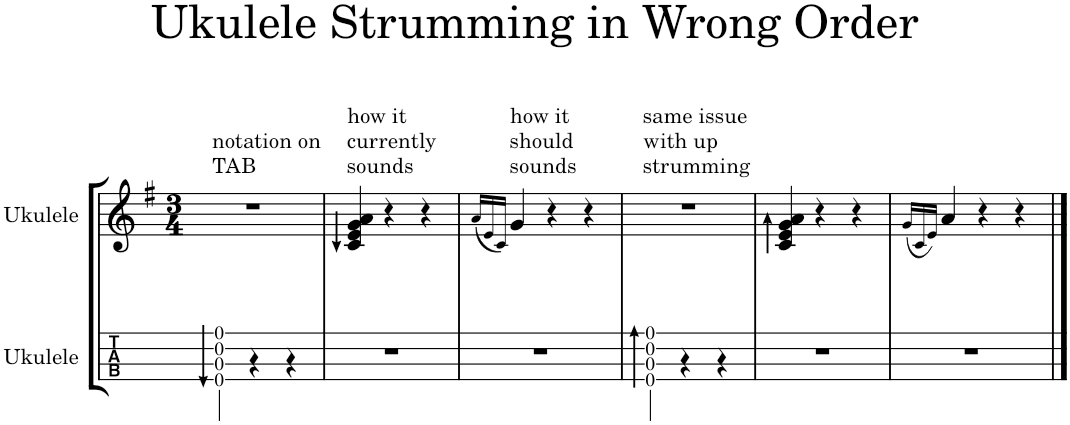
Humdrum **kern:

**kern	**kern
*part2	*part1
*staff2	*staff1
*I"Ukulele	*I"Ukulele
*I'Uk.	*I'Uk.
*stria4	*
*	*clefG2
*k[f#]	*k[f#]
*M3/4	*M3/4
=1	=1
!	!LO:TX:a:t=notation on
!	!LO:TX:a:t=TAB
4g\:: 4c\:: 4e\:: 4a\::	2.r
4r	.
4r	.
=2	=2
!	!LO:TX:a:t=how it
!	!LO:TX:a:t=currently
!	!LO:TX:a:t=sounds
2.r	4c/:: 4e/:: 4g/:: 4a/::
.	4r
.	4r
=3	=3
.	(16qa/LL
.	16qe/
.	16qc/JJ)
!	!LO:TX:a:t=how it
!	!LO:TX:a:t=should
!	!LO:TX:a:t=sounds
2.r	4g/
.	4r
.	4r
=4	=4
!	!LO:TX:a:t=same issue
!	!LO:TX:a:t=with up
!	!LO:TX:a:t=strumming
4g\:: 4c\:: 4e\:: 4a\::	2.r
4r	.
4r	.
=5	=5
2.r	4c/:: 4e/:: 4g/:: 4a/::
.	4r
.	4r
=6	=6
.	(16qg/LL
.	16qc/
.	16qe/JJ)
2.r	4a/
.	4r
.	4r
==	==
*-	*-
